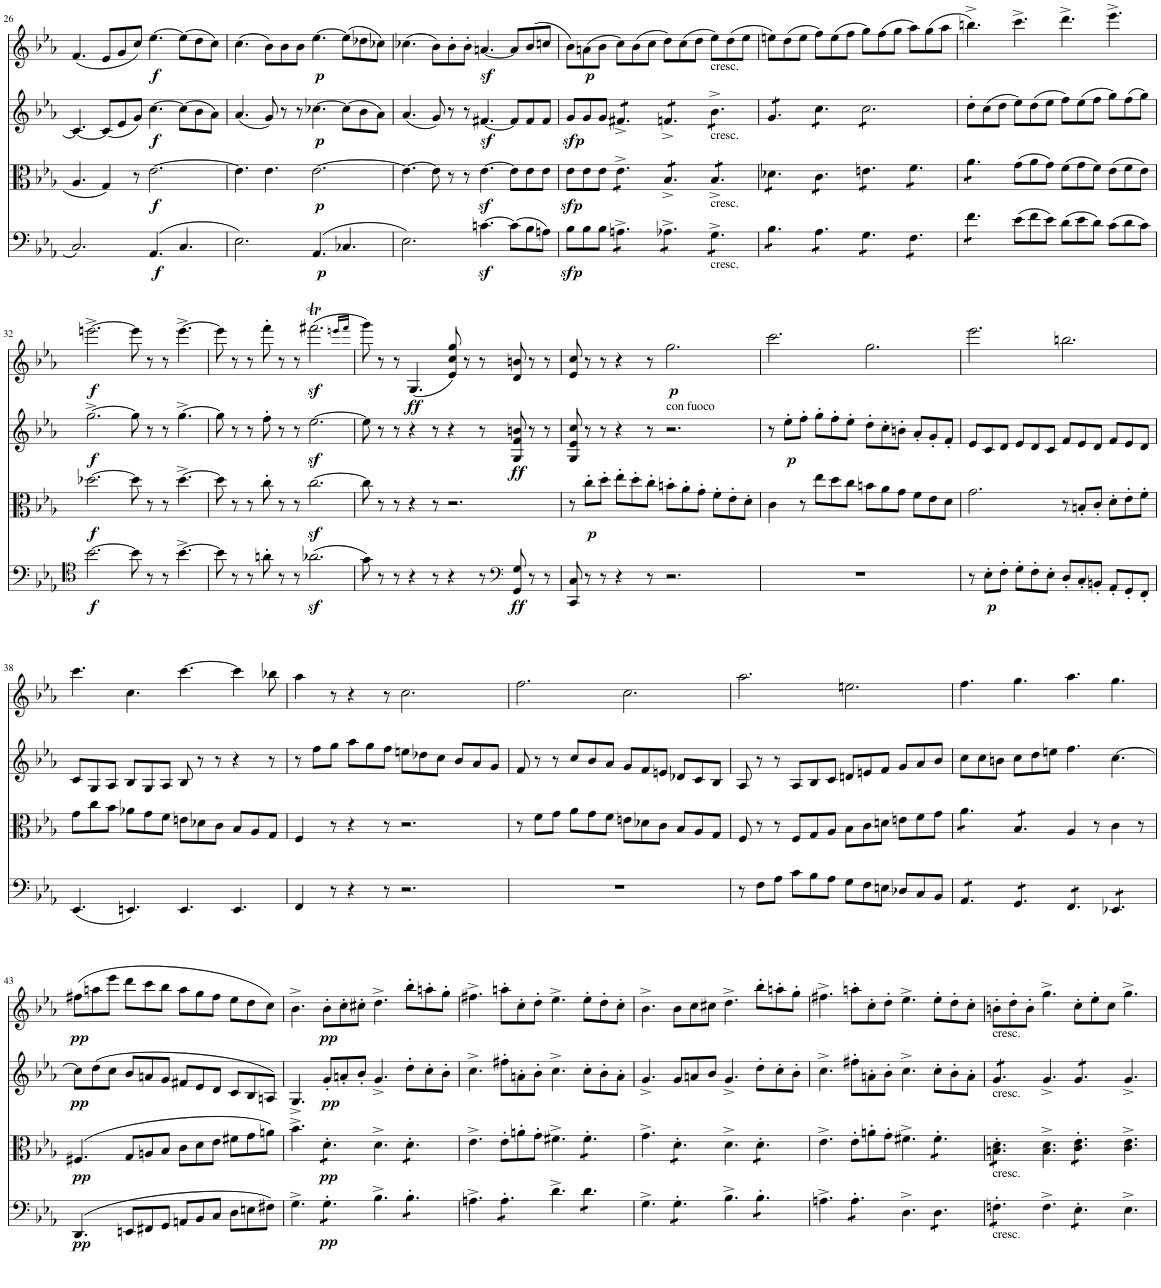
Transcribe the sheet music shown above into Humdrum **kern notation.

**kern	**dynam	**kern	**dynam	**kern	**dynam	**kern	**dynam
*part4	*part4	*part3	*part3	*part2	*part2	*part1	*part1
*staff4	*staff4	*staff3	*staff3	*staff2	*staff2	*staff1	*staff1
*I"Sampler	*	*I"Sampler	*	*I"Sampler	*	*I"Sampler	*
*I'Samp	*	*I'Samp	*	*I'Samp	*	*I'Samp	*
!!LO:PB:g=z
*clefF4	*	*clefC3	*	*clefG2	*	*clefG2	*
*k[b-e-a-]	*	*k[b-e-a-]	*	*k[b-e-a-]	*	*k[b-e-a-]	*
*M12/8	*	*M12/8	*	*M12/8	*	*M12/8	*
=26	=26	=26	=26	=26	=26	=26	=26
2.C/	.	4.A-/	.	4.c/_	.	(4.f/	.
.	.	4G/	.	(8c/L]	.	8e-/L	.
.	.	.	.	8e-/	.	8g/	.
.	.	8r	.	8g/J)	.	8cc/J)	.
!	!LO:DY:b	!	!LO:DY:b	!	!LO:DY:b	!	!LO:DY:b
(4.AA-/	f	[2.e-\	f	[4.cc\	f	[4.ee-\	f
4.C/	.	.	.	(8cc\L]	.	(8ee-\L]	.
.	.	.	.	8b-\	.	8dd\	.
.	.	.	.	8a-\J)	.	8cc\J)	.
=27	=27	=27	=27	=27	=27	=27	=27
2.E-\)	.	4.e-\]	.	(4.a-/	.	(4.cc\	.
.	.	4.e-\	.	8g/)	.	8b-\L)	.
.	.	.	.	8r	.	8b-\	.
.	.	.	.	8r	.	8b-\J	.
!	!LO:DY:b	!	!LO:DY:b	!	!LO:DY:b	!	!LO:DY:b
(4.AA-/	p	[2.e-\	p	[4.cc-X\	p	[4.ee-\	p
4.C-X/	.	.	.	(8cc-\L]	.	(8ee-\L]	.
.	.	.	.	8b-\	.	8dd-X\	.
.	.	.	.	8a-\J)	.	8cc-X\J)	.
=28	=28	=28	=28	=28	=28	=28	=28
2.E-\)	.	4.e-\_	.	(4.a-/	.	(4.cc-X\	.
.	.	8e-\]	.	8g/)	.	8b-\L)	.
.	.	8r	.	8r	.	8b-'\	.
.	.	8r	.	8r	.	8b-'\J	.
[4.cnz<\	.	[4.e-z<\	.	[4.f#Xz</	.	[4.anz</	.
(8c\L]	.	8e-\L]	.	8f#/L]	.	8a/L]	.
8B-\	.	8e-\	.	8f#/	.	(8b-/	.
8An\J)	.	8e-\J	.	8f#/J	.	8ccn/J	.
=29	=29	=29	=29	=29	=29	=29	=29
!	!LO:DY:b	!	!LO:DY:b	!	!LO:DY:b	!	!
8B-\L	sfp	8e-\L	sfp	8g/L	sfp	8b-\L)	.
!	!	!	!	!	!	!	!LO:DY:b
8B-\	.	8e-\	.	8g/	.	(8an\	p
8B-\J	.	8e-\J	.	8g/J	.	8b-\J	.
*tremolo	*	*	*	*	*	*	*
*	*	*tremolo	*	*	*	*	*
*	*	*	*	*tremolo	*	*	*
8An^\L	.	8e-^\L	.	8f#X^/L	.	8cc\L)	.
8An^\	.	8e-^\	.	8f#X^/	.	(8b-\	.
8An^\J	.	8e-^\J	.	8f#X^/J	.	8cc\J	.
8A-X^\L	.	8B-^/L	.	8fn^/L	.	8dd\L)	.
8A-X^\	.	8B-^/	.	8fn^/	.	(8cc\	.
8A-X^\J	.	8B-^/J	.	8fn^/J	.	8dd\J	.
!	!	!	!	!	!	!LO:TX:b:t=cresc.	!
!	!	!	!	!LO:TX:b:t=cresc.	!	!	!
!	!	!LO:TX:b:t=cresc.	!	!	!	!	!
!LO:TX:b:t=cresc.	!	!	!	!	!	!	!
8G^\L	.	8B-^/L	.	8b-^\L	.	8ee-\L)	.
8G^\	.	8B-^/	.	8b-^\	.	(8dd\	.
8G^\J	.	8B-^/J	.	8b-^\J	.	8ee-\J	.
=30	=30	=30	=30	=30	=30	=30	=30
8B-\L	.	8d-X\L	.	8g/L	.	8een\L)	.
8B-\	.	8d-X\	.	8g/	.	(8dd\	.
8B-\J	.	8d-X\J	.	8g/J	.	8ee\J	.
8A-\L	.	8c\L	.	8cc\L	.	8ff\L)	.
8A-\	.	8c\	.	8cc\	.	(8ee\	.
8A-\J	.	8c\J	.	8cc\J	.	8ff\J	.
8G\L	.	8en\L	.	8cc\L	.	8gg\L)	.
8G\	.	8en\	.	8cc\	.	(8ff\	.
8G\J	.	8en\J	.	8cc\	.	8gg\J	.
8F\L	.	8f\L	.	8cc\	.	8aa-\L)	.
8F\	.	8f\	.	8cc\	.	(8gg\	.
8F\J	.	8f\J	.	8cc\J	.	8aa-\J	.
*	*	*	*	*Xtremolo	*	*	*
=31	=31	=31	=31	=31	=31	=31	=31
8f\L	.	8a-\L	.	8dd'\L	.	4.bbn^\)	.
8f\	.	8a-\	.	(8cc\	.	.	.
8f\J	.	8a-\J	.	8dd\J	.	.	.
*	*	*Xtremolo	*	*	*	*	*
*Xtremolo	*	*	*	*	*	*	*
(8e-\L	.	(8g\L	.	8ee-\L)	.	4.ccc^\	.
8f\	.	8a-\	.	(8dd\	.	.	.
8e-\J)	.	8g\J)	.	8ee-\J	.	.	.
(8d\L	.	(8f\L	.	8ff\L)	.	4.ddd^\	.
8e-\	.	8g\	.	(8ee-\	.	.	.
8d\J)	.	8f\J)	.	8ff\J	.	.	.
(8c\L	.	(8e-\L	.	8gg\L)	.	4.eee-^\	.
8d\	.	8f\	.	(8ff\	.	.	.
8c\J)	.	8e-\J)	.	8gg\J)	.	.	.
!!LO:LB:g=z
=32	=32	=32	=32	=32	=32	=32	=32
*clefC4	*	*	*	*	*	*	*
!	!LO:DY:b	!	!LO:DY:b	!	!LO:DY:b	!	!LO:DY:b
[2.b-\	f	[2.dd-X\	f	[2.gg^\	f	[2.eeen^\	f
8b-\]	.	8dd-\]	.	8gg\]	.	8eee\]	.
8r	.	8r	.	8r	.	8r	.
8r	.	8r	.	8r	.	8r	.
[4.b-^\	.	[4.dd-^\	.	[4.gg^\	.	[4.eee^\	.
=33	=33	=33	=33	=33	=33	=33	=33
8b-\]	.	8dd-\]	.	8gg\]	.	8eee\]	.
8r	.	8r	.	8r	.	8r	.
8r	.	8r	.	8r	.	8r	.
8an'\	.	8cc'\	.	8ff'\	.	8fff'\	.
8r	.	8r	.	8r	.	8r	.
8r	.	8r	.	8r	.	8r	.
(2.a-Xz<\	.	[2.ccz<\	.	[2.ee-z<\	.	(2.fff#Xz<t\	.
.	.	.	.	.	.	16qeeen/LL	.
.	.	.	.	.	.	16qfff#/JJ	.
=34	=34	=34	=34	=34	=34	=34	=34
8g\)	.	8cc\]	.	8ee-\]	.	8ggg\)	.
8r	.	8r	.	8r	.	8r	.
8r	.	8r	.	8r	.	8r	.
!	!	!	!	!	!	!	!LO:DY:b
4r	.	4r	.	4r	.	(4.G/	ff
8r	.	8r	.	8r	.	.	.
4r	.	2.r	.	4r	.	8e-/ 8cc/ 8gg/)	.
.	.	.	.	.	.	8r	.
8r	.	.	.	8r	.	8r	.
*clefF4	*	*	*	*	*	*	*
!	!LO:DY:b	!	!	!	!LO:DY:b	!	!
8GG/ 8G/	ff	.	.	8G/ 8f/ 8bn/	ff	8d/ 8bn/	.
8r	.	.	.	8r	.	8r	.
8r	.	.	.	8r	.	8r	.
=35	=35	=35	=35	=35	=35	=35	=35
8CC/ 8C/	.	8r	.	8G/ 8e-/ 8cc/	.	8e-/ 8cc/	.
!	!	!	!LO:DY:b	!	!	!	!
8r	.	8cc'\L	p	8r	.	8r	.
8r	.	8dd'\J	.	8r	.	8r	.
4r	.	8ee-'\L	.	4r	.	4r	.
.	.	8dd'\	.	.	.	.	.
8r	.	8cc'\J	.	8r	.	8r	.
!	!	!	!	!	!	!LO:TX:b:t=con fuoco	!
!	!	!	!	!	!	!	!LO:DY:b
2.r	.	8bn'\L	.	2.r	.	2.gg\	p
.	.	8a-'\	.	.	.	.	.
.	.	8g'\J	.	.	.	.	.
.	.	8f'\L	.	.	.	.	.
.	.	8e-'\	.	.	.	.	.
.	.	8d'\J	.	.	.	.	.
=36	=36	=36	=36	=36	=36	=36	=36
1.r	.	4c\	.	8r	.	2.ccc\	.
!	!	!	!	!	!LO:DY:b	!	!
.	.	.	.	8ee-'\L	p	.	.
.	.	8r	.	8ff'\J	.	.	.
.	.	8ee-\L	.	8gg'\L	.	.	.
.	.	8dd\	.	8ff'\	.	.	.
.	.	8cc\J	.	8ee-'\J	.	.	.
.	.	8bn\L	.	8dd'\L	.	2.gg\	.
.	.	8a-\	.	8cc'\	.	.	.
.	.	8g\J	.	8bn'\J	.	.	.
.	.	8f\L	.	8a-'/L	.	.	.
.	.	8e-\	.	8g'/	.	.	.
.	.	8d\J	.	8f'/J	.	.	.
=37	=37	=37	=37	=37	=37	=37	=37
8r	.	2.g\	.	8e-/L	.	2.eee-\	.
!	!LO:DY:b	!	!	!	!	!	!
8E-'\L	p	.	.	8c/	.	.	.
8F'\J	.	.	.	8d/J	.	.	.
8G'\L	.	.	.	8e-/L	.	.	.
8F'\	.	.	.	8d/	.	.	.
8E-'\J	.	.	.	8c/J	.	.	.
8D'/L	.	8r	.	8f/L	.	2.bbn\	.
8C'/	.	8Bn'/L	.	8e-/	.	.	.
8BBn'/J	.	8c'/J	.	8d/J	.	.	.
8AA-'/L	.	8d'\L	.	8f/L	.	.	.
8GG'/	.	8e-'\	.	8e-/	.	.	.
8FF'/J	.	8f'\J	.	8d/J	.	.	.
!!LO:LB:g=z
=38	=38	=38	=38	=38	=38	=38	=38
(4.EE-/	.	8g\L	.	8c/L	.	4.ccc\	.
.	.	8cc\	.	8G/	.	.	.
.	.	8b-\J	.	8A-/J	.	.	.
4.EEn/)	.	8a-X\L	.	8B-/L	.	4.cc\	.
.	.	8g\	.	8G/	.	.	.
.	.	8f\J	.	8A-/J	.	.	.
4.EE/	.	8en\L	.	8B-/	.	[4.ccc\	.
.	.	8d-X\	.	8r	.	.	.
.	.	8c\J	.	8r	.	.	.
4.EE/	.	8B-/L	.	4r	.	4ccc\]	.
.	.	8A-/	.	.	.	.	.
.	.	8G/J	.	8r	.	8bb-X\	.
=39	=39	=39	=39	=39	=39	=39	=39
4FF/	.	4F/	.	8r	.	4aa-\	.
.	.	.	.	8ff\L	.	.	.
8r	.	8r	.	8gg\J	.	8r	.
4r	.	4r	.	8aa-\L	.	4r	.
.	.	.	.	8gg\	.	.	.
8r	.	8r	.	8ff\J	.	8r	.
2.r	.	2.r	.	8een\L	.	2.cc\	.
.	.	.	.	8dd-X\	.	.	.
.	.	.	.	8cc\J	.	.	.
.	.	.	.	8b-/L	.	.	.
.	.	.	.	8a-/	.	.	.
.	.	.	.	8g/J	.	.	.
=40	=40	=40	=40	=40	=40	=40	=40
1.r	.	8r	.	8f/	.	2.ff\	.
.	.	8f\L	.	8r	.	.	.
.	.	8g\J	.	8r	.	.	.
.	.	8a-\L	.	8cc/L	.	.	.
.	.	8g\	.	8b-/	.	.	.
.	.	8f\J	.	8a-/J	.	.	.
.	.	8en\L	.	8g/L	.	2.cc\	.
.	.	8d-X\	.	8f/	.	.	.
.	.	8c\J	.	8en/J	.	.	.
.	.	8B-/L	.	8d-X/L	.	.	.
.	.	8A-/	.	8c/	.	.	.
.	.	8G/J	.	8B-/J	.	.	.
=41	=41	=41	=41	=41	=41	=41	=41
8r	.	8F/	.	8A-/	.	2.aa-\	.
8F\L	.	8r	.	8r	.	.	.
8A-\J	.	8r	.	8r	.	.	.
8c\L	.	8F/L	.	8A-/L	.	.	.
8B-\	.	8G/	.	8B-/	.	.	.
8A-\J	.	8A-/J	.	8c/J	.	.	.
8G\L	.	8B-\L	.	8dn/L	.	2.een\	.
8F\	.	8c\	.	8en/	.	.	.
8En\J	.	8dn\J	.	8f/J	.	.	.
8D-X/L	.	8en\L	.	8g/L	.	.	.
8C/	.	8f\	.	8a-/	.	.	.
8BB-/J	.	8g\J	.	8b-/J	.	.	.
=42	=42	=42	=42	=42	=42	=42	=42
*tremolo	*	*	*	*	*	*	*
*	*	*tremolo	*	*	*	*	*
8AA-/L	.	8a-\L	.	8cc\L	.	4.ff\	.
8AA-/	.	8a-\	.	8cc\	.	.	.
8AA-/J	.	8a-\J	.	8bn\J	.	.	.
8GG/L	.	8B-/L	.	8cc\L	.	4.gg\	.
8GG/	.	8B-/	.	8dd\	.	.	.
8GG/J	.	8B-/J	.	8een\J	.	.	.
*	*	*Xtremolo	*	*	*	*	*
8FF/L	.	4A-/	.	4.ff\	.	4.aa-\	.
8FF/	.	.	.	.	.	.	.
8FF/J	.	8r	.	.	.	.	.
8EE-X/L	.	4c\	.	[4.cc\	.	4.gg\	.
8EE-X/	.	.	.	.	.	.	.
8EE-X/J	.	8r	.	.	.	.	.
*Xtremolo	*	*	*	*	*	*	*
!!LO:LB:g=z
=43	=43	=43	=43	=43	=43	=43	=43
!	!LO:DY:b	!	!LO:DY:b	!	!LO:DY:b	!	!LO:DY:b
(4.DD/	pp	(4.F#X/	pp	8cc\L]	pp	(8ff#X\L	pp
.	.	.	.	(8dd\	.	8aan\	.
.	.	.	.	8cc\J	.	8eee-\J	.
8EEn/L	.	8G/L	.	8b-/L	.	8ddd\L	.
8FF#X/	.	8An/	.	8an/	.	8ccc\	.
8GG/J	.	8B-/J	.	8g/J	.	8bb-\J	.
8AAn/L	.	8c\L	.	8f#X/L	.	8aa\L	.
8BB-/	.	8d\	.	8e-/	.	8gg\	.
8C/J	.	8e-\J	.	8d/J	.	8ff#\J	.
8D\L	.	8f#X\L	.	8c/L	.	8ee-\L	.
8En\	.	8g\	.	8B-/	.	8dd\	.
8F#X\J)	.	8an\J)	.	8An/J)	.	8cc\J)	.
=44	=44	=44	=44	=44	=44	=44	=44
4.G^\	.	4.b-^\	.	4.G^/	.	4.b-^\	.
!	!LO:DY:b	!	!LO:DY:b	!	!LO:DY:b	!	!LO:DY:b
*tremolo	*	*	*	*	*	*	*
*	*	*tremolo	*	*	*	*	*
8G'\L	pp	8d'\L	pp	8g'/L	pp	8b-'\L	pp
8G'\	.	8d'\	.	8an'/	.	8cc'\	.
8G'\J	.	8d'\J	.	8b-'/J	.	8cc#X'\J	.
*	*	*Xtremolo	*	*	*	*	*
*Xtremolo	*	*	*	*	*	*	*
4.B-^\	.	4.d^\	.	4.g^/	.	4.dd^\	.
*tremolo	*	*	*	*	*	*	*
*	*	*tremolo	*	*	*	*	*
8B-'\L	.	8d'\L	.	8dd'\L	.	8bb-'\L	.
8B-'\	.	8d'\	.	8cc'\	.	8aan'\	.
8B-'\J	.	8d'\J	.	8b-'\J	.	8gg'\J	.
*	*	*Xtremolo	*	*	*	*	*
*Xtremolo	*	*	*	*	*	*	*
=45	=45	=45	=45	=45	=45	=45	=45
4.An^\	.	4.e-^\	.	4.cc^\	.	4.ff#X^\	.
*tremolo	*	*	*	*	*	*	*
8A'\L	.	8e-'\L	.	8ff#X'\L	.	8aan'\L	.
8A'\	.	8an'\	.	8an'\	.	8cc'\	.
8A'\J	.	8g'\J	.	8b-'\J	.	8dd'\J	.
*Xtremolo	*	*	*	*	*	*	*
4.d^\	.	4.f#X^\	.	4.cc^\	.	4.ee-^\	.
*tremolo	*	*	*	*	*	*	*
*	*	*tremolo	*	*	*	*	*
8d\L	.	8f#'\L	.	8cc'\L	.	8ee-'\L	.
8d\	.	8f#'\	.	8b-'\	.	8dd'\	.
8d\J	.	8f#'\J	.	8a'\J	.	8cc'\J	.
*	*	*Xtremolo	*	*	*	*	*
*Xtremolo	*	*	*	*	*	*	*
=46	=46	=46	=46	=46	=46	=46	=46
4.G^\	.	4.g^\	.	4.g^/	.	4.b-^\	.
*tremolo	*	*	*	*	*	*	*
*	*	*tremolo	*	*	*	*	*
8G'\L	.	8d'\L	.	8g/L	.	8b-\L	.
8G'\	.	8d'\	.	8an/	.	8cc\	.
8G'\J	.	8d'\J	.	8b-/J	.	8cc#X\J	.
*	*	*Xtremolo	*	*	*	*	*
*Xtremolo	*	*	*	*	*	*	*
4.B-^\	.	4.d^\	.	4.g^/	.	4.dd^\	.
*tremolo	*	*	*	*	*	*	*
*	*	*tremolo	*	*	*	*	*
8B-'\L	.	8d'\L	.	8dd'\L	.	8bb-'\L	.
8B-'\	.	8d'\	.	8cc'\	.	8aan'\	.
8B-'\J	.	8d'\J	.	8b-'\J	.	8gg'\J	.
*	*	*Xtremolo	*	*	*	*	*
*Xtremolo	*	*	*	*	*	*	*
=47	=47	=47	=47	=47	=47	=47	=47
4.An^\	.	4.e-^\	.	4.cc^\	.	4.ff#X^\	.
*tremolo	*	*	*	*	*	*	*
8A'\L	.	8e-'\L	.	8ff#X'\L	.	8aan'\L	.
8A'\	.	8an'\	.	8an'\	.	8cc'\	.
8A'\J	.	8g'\J	.	8b-'\J	.	8dd'\J	.
*Xtremolo	*	*	*	*	*	*	*
4.D^\	.	4.f#X^\	.	4.cc^\	.	4.ee-^\	.
*tremolo	*	*	*	*	*	*	*
*	*	*tremolo	*	*	*	*	*
8D\L	.	8f#'\L	.	8cc'\L	.	8ee-'\L	.
8D\	.	8f#'\	.	8b-'\	.	8dd'\	.
8D\J	.	8f#'\J	.	8a'\J	.	8cc'\J	.
=48	=48	=48	=48	=48	=48	=48	=48
!	!	!	!	!	!	!LO:TX:b:t=cresc.	!
!	!	!	!	!LO:TX:b:t=cresc.	!	!	!
!	!	!LO:TX:b:t=cresc.	!	!	!	!	!
!LO:TX:b:t=cresc.	!	!	!	!	!	!	!
*	*	*	*	*tremolo	*	*	*
8Fn'\L	.	8Bn\' 8d\'L	.	8g/L	.	8bn'\L	.
8Fn'\	.	8Bn\' 8d\'	.	8g/	.	8dd'\	.
8Fn'\J	.	8Bn\' 8d\'J	.	8g/J	.	8b'\J	.
*	*	*	*	*Xtremolo	*	*	*
*	*	*Xtremolo	*	*	*	*	*
*Xtremolo	*	*	*	*	*	*	*
4.F^\	.	4.B\^ 4.d\^	.	4.g^/	.	4.gg^\	.
*tremolo	*	*	*	*	*	*	*
*	*	*tremolo	*	*	*	*	*
*	*	*	*	*tremolo	*	*	*
8E-'\L	.	8c\' 8e-\'L	.	8g/L	.	8cc'\L	.
8E-'\	.	8c\' 8e-\'	.	8g/	.	8ee-'\	.
8E-'\J	.	8c\' 8e-\'J	.	8g/J	.	8cc\J	.
*	*	*	*	*Xtremolo	*	*	*
*	*	*Xtremolo	*	*	*	*	*
*Xtremolo	*	*	*	*	*	*	*
4.E-^\	.	4.c\^ 4.e-\^	.	4.g^/	.	4.gg^\	.
=	=	=	=	=	=	=	=
*-	*-	*-	*-	*-	*-	*-	*-
